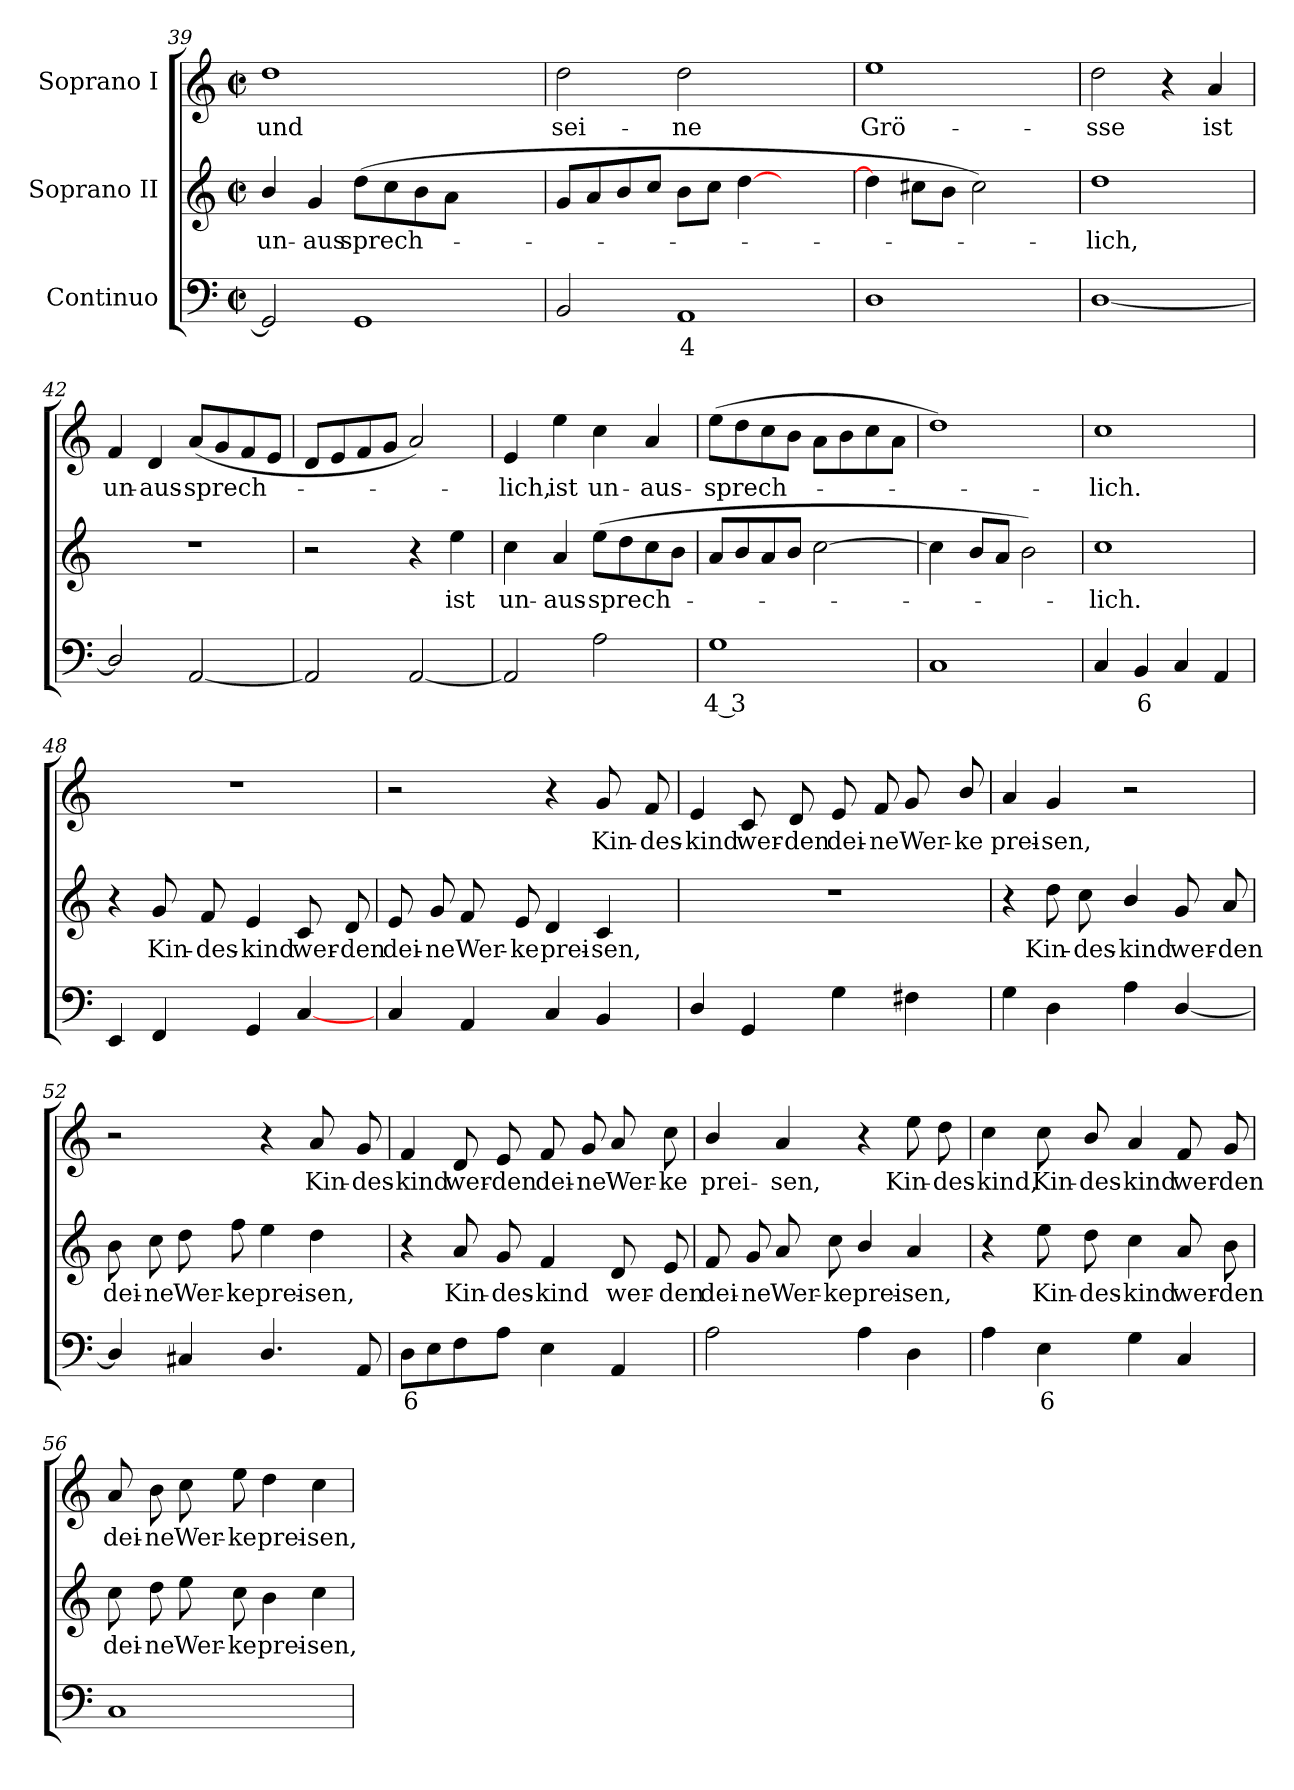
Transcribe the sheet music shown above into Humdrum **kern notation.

**kern	**text	**kern	**text	**kern	**text
*part3	*part3	*part2	*part2	*part1	*part1
*staff3	*staff3	*staff2	*staff2	*staff1	*staff1
*I"Continuo	*	*I"Soprano II	*	*I"Soprano I	*
*clefF4	*	*clefG2	*	*clefG2	*
*k[]	*	*k[]	*	*k[]	*
*C:	*	*C:	*	*C:	*
*M2/2	*	*M2/2	*	*M2/2	*
*met(c|)	*	*met(c|)	*	*met(c|)	*
=39	=39	=39	=39	=39	=39
!	!	!	!LO:LY:b	!	!LO:LY:b
2GG]	.	4b/	un-	1dd	und
!	!	!	!LO:LY:b	!	!
.	.	4g	-aus	.	.
!	!	!	!LO:LY:b	!	!
1GG	.	(>8ddL	sprech-	.	.
.	.	8cc	.	.	.
.	.	8b	.	.	.
.	.	8aJ	.	.	.
.	.	2ryy	.	2ryy	.
=39A	=39A	=39A	=39A	=39A	=39A
!	!	!	!	!	!LO:LY:b
2BB	.	8gL	.	2dd	sei-
.	.	8a	.	.	.
.	.	8b	.	.	.
.	.	8ccJ	.	.	.
!	!LO:LY:b	!	!	!	!LO:LY:b
1AA	4	8bL	.	2dd	-ne
.	.	8ccJ	.	.	.
.	.	[4dd	.	.	.
.	.	2ryy	.	2ryy	.
=40A	=40A	=40A	=40A	=40A	=40A
!	!	!	!	!	!LO:LY:b
1D	.	4dd]	.	1ee	Grö-
.	.	8cc#XL	.	.	.
.	.	8bJ	.	.	.
.	.	2cc#)	.	.	.
!!LO:LB:g=z
=41	=41	=41	=41	=41	=41
!	!	!	!LO:LY:b	!	!LO:LY:b
[1D/	.	1dd	lich,	2dd	-sse
.	.	.	.	4r	.
!	!	!	!	!	!LO:LY:b
.	.	.	.	4a	ist
!!LO:LB:g=z
=42	=42	=42	=42	=42	=42
!	!	!	!	!	!LO:LY:b
2D/]	.	1r	.	4f	un-
!	!	!	!	!	!LO:LY:b
.	.	.	.	4d	-aus-
!	!	!	!	!	!LO:LY:b
[2AA	.	.	.	(<8aL	-sprech-
.	.	.	.	8g	.
.	.	.	.	8f	.
.	.	.	.	8eJ	.
=43	=43	=43	=43	=43	=43
2AA]	.	2r	.	8dL	.
.	.	.	.	8e	.
.	.	.	.	8f	.
.	.	.	.	8gJ	.
[2AA	.	4r	.	2a)	.
!	!	!	!LO:LY:b	!	!
.	.	4ee	ist	.	.
=44	=44	=44	=44	=44	=44
!	!	!	!LO:LY:b	!	!LO:LY:b
2AA]	.	4cc	un-	4e	lich,
!	!	!	!LO:LY:b	!	!LO:LY:b
.	.	4a	-aus-	4ee	ist
!	!	!	!LO:LY:b	!	!LO:LY:b
2A	.	(>8eeL	-sprech-	4cc	un-
.	.	8dd	.	.	.
!	!	!	!	!	!LO:LY:b
.	.	8cc	.	4a	-aus-
.	.	8bJ	.	.	.
=45	=45	=45	=45	=45	=45
!	!LO:LY:b	!	!	!	!LO:LY:b
1G	4 3	8aL	.	(>8eeL	-sprech-
.	.	8b	.	8dd	.
.	.	8a	.	8cc	.
.	.	8bJ	.	8bJ	.
.	.	[2cc	.	8aL	.
.	.	.	.	8b	.
.	.	.	.	8cc	.
.	.	.	.	8aJ	.
=46	=46	=46	=46	=46	=46
1C	.	4cc]	.	1dd)	.
.	.	8bL	.	.	.
.	.	8aJ	.	.	.
.	.	2b)	.	.	.
!!LO:LB:g=z
=47	=47	=47	=47	=47	=47
!	!	!	!LO:LY:b	!	!LO:LY:b
4C	.	1cc	lich.	1cc	lich.
!	!LO:LY:b	!	!	!	!
4BB	6	.	.	.	.
4C	.	.	.	.	.
4AA	.	.	.	.	.
!!LO:LB:g=z
=48	=48	=48	=48	=48	=48
4EE	.	4r	.	1r	.
!	!	!	!LO:LY:b	!	!
4FF	.	8g	Kin-	.	.
!	!	!	!LO:LY:b	!	!
.	.	8f	-des-	.	.
!	!	!	!LO:LY:b	!	!
4GG	.	4e	-kind	.	.
!	!	!	!LO:LY:b	!	!
[4C	.	8c	wer-	.	.
!	!	!	!LO:LY:b	!	!
.	.	8d	-den	.	.
=49	=49	=49	=49	=49	=49
!	!	!	!LO:LY:b	!	!
4C	.	8e	dei-	2r	.
!	!	!	!LO:LY:b	!	!
.	.	8g	-ne	.	.
!	!	!	!LO:LY:b	!	!
4AA	.	8f	Wer-	.	.
!	!	!	!LO:LY:b	!	!
.	.	8e	-ke	.	.
!	!	!	!LO:LY:b	!	!
4C	.	4d	prei-	4r	.
!	!	!	!LO:LY:b	!	!LO:LY:b
4BB	.	4c	-sen,	8g	Kin-
!	!	!	!	!	!LO:LY:b
.	.	.	.	8f	-des-
=50	=50	=50	=50	=50	=50
!	!	!	!	!	!LO:LY:b
4D/	.	1r	.	4e	-kind
!	!	!	!	!	!LO:LY:b
4GG	.	.	.	8c	wer-
!	!	!	!	!	!LO:LY:b
.	.	.	.	8d	-den
!	!	!	!	!	!LO:LY:b
4G	.	.	.	8e	dei-
!	!	!	!	!	!LO:LY:b
.	.	.	.	8f	-ne
!	!	!	!	!	!LO:LY:b
4F#X	.	.	.	8g	Wer-
!	!	!	!	!	!LO:LY:b
.	.	.	.	8b/	-ke
!!LO:LB:g=z
=51	=51	=51	=51	=51	=51
!	!	!	!	!	!LO:LY:b
4G	.	4r	.	4a	prei-
!	!	!	!LO:LY:b	!	!LO:LY:b
4D	.	8dd	Kin-	4g	-sen,
!	!	!	!LO:LY:b	!	!
.	.	8cc	-des-	.	.
!	!	!	!LO:LY:b	!	!
4A	.	4b/	-kind	2r	.
!	!	!	!LO:LY:b	!	!
[4D/	.	8g	wer-	.	.
!	!	!	!LO:LY:b	!	!
.	.	8a	-den	.	.
!!LO:LB:g=z
=52	=52	=52	=52	=52	=52
!	!	!	!LO:LY:b	!	!
4D/]	.	8b	dei-	2r	.
!	!	!	!LO:LY:b	!	!
.	.	8cc	-ne	.	.
!	!	!	!LO:LY:b	!	!
4C#X	.	8dd	Wer-	.	.
!	!	!	!LO:LY:b	!	!
.	.	8ff	-ke	.	.
!	!	!	!LO:LY:b	!	!
4.D/	.	4ee	prei-	4r	.
!	!	!	!LO:LY:b	!	!LO:LY:b
.	.	4dd	-sen,	8a	Kin-
!	!	!	!	!	!LO:LY:b
8AA	.	.	.	8g	-des-
=53	=53	=53	=53	=53	=53
!	!LO:LY:b	!	!	!	!LO:LY:b
8DL	6	4r	.	4f	-kind
8E	.	.	.	.	.
!	!	!	!LO:LY:b	!	!LO:LY:b
8F	.	8a	Kin-	8d	wer-
!	!	!	!LO:LY:b	!	!LO:LY:b
8AJ	.	8g	-des-	8e	-den
!	!	!	!LO:LY:b	!	!LO:LY:b
4E	.	4f	-kind	8f	dei-
!	!	!	!	!	!LO:LY:b
.	.	.	.	8g	-ne
!	!	!	!LO:LY:b	!	!LO:LY:b
4AA	.	8d	wer-	8a	Wer-
!	!	!	!LO:LY:b	!	!LO:LY:b
.	.	8e	-den	8cc	-ke
!!LO:LB:g=z
=54	=54	=54	=54	=54	=54
!	!	!	!LO:LY:b	!	!LO:LY:b
2A	.	8f	dei-	4b/	prei-
!	!	!	!LO:LY:b	!	!
.	.	8g	-ne	.	.
!	!	!	!LO:LY:b	!	!LO:LY:b
.	.	8a	Wer-	4a	-sen,
!	!	!	!LO:LY:b	!	!
.	.	8cc	-ke	.	.
!	!	!	!LO:LY:b	!	!
4A	.	4b/	prei-	4r	.
!	!	!	!LO:LY:b	!	!LO:LY:b
4D	.	4a	-sen,	8ee	Kin-
!	!	!	!	!	!LO:LY:b
.	.	.	.	8dd	-des-
!!LO:LB:g=z
=55	=55	=55	=55	=55	=55
!	!	!	!	!	!LO:LY:b
4A	.	4r	.	4cc	-kind,
!	!LO:LY:b	!	!LO:LY:b	!	!LO:LY:b
4E	6	8ee	Kin-	8cc	Kin-
!	!	!	!LO:LY:b	!	!LO:LY:b
.	.	8dd	-des-	8b/	-des-
!	!	!	!LO:LY:b	!	!LO:LY:b
4G	.	4cc	-kind	4a	-kind
!	!	!	!LO:LY:b	!	!LO:LY:b
4C	.	8a	wer-	8f	wer-
!	!	!	!LO:LY:b	!	!LO:LY:b
.	.	8b	-den	8g	-den
=56	=56	=56	=56	=56	=56
!	!	!	!LO:LY:b	!	!LO:LY:b
1C	.	8cc	dei-	8a	dei-
!	!	!	!LO:LY:b	!	!LO:LY:b
.	.	8dd	-ne	8b	-ne
!	!	!	!LO:LY:b	!	!LO:LY:b
.	.	8ee	Wer-	8cc	Wer-
!	!	!	!LO:LY:b	!	!LO:LY:b
.	.	8cc	-ke	8ee	-ke
!	!	!	!LO:LY:b	!	!LO:LY:b
.	.	4b	prei-	4dd	prei-
!	!	!	!LO:LY:b	!	!LO:LY:b
.	.	4cc	-sen,	4cc	-sen,
=	=	=	=	=	=
*-	*-	*-	*-	*-	*-
